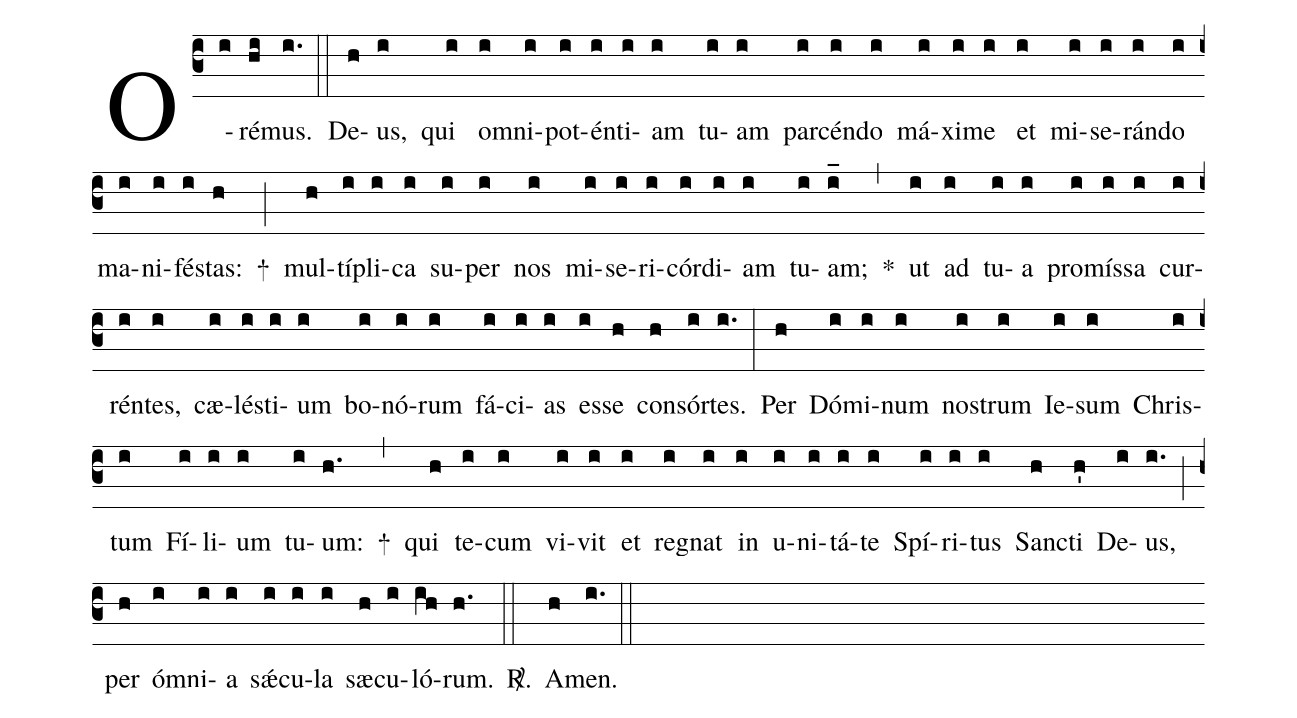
%%
(c3)
O(i)ré(hi)mus.(i.) (::)

De(h)us,(i) qui(i) om(i)ni(i)pot(i)én(i)ti(i)am(i) tu(i)am(i) par(i)cén(i)do(i) má(i)xi(i)me(i) et(i) mi(i)se(i)rán(i)do(i) ma(i)ni(i)fés(i)tas:(h) +(;)
mul(h)tí(i)pli(i)ca(i) su(i)per(i) nos(i) mi(i)se(i)ri(i)cór(i)di(i)am(i) tu(i)am;(i_) *(,)
ut(i) ad(i) tu(i)a(i) pro(i)mís(i)sa(i) cur(i)rén(i)tes,(i) cæ(i)lés(i)ti(i)um(i) bo(i)nó(i)rum(i) fá(i)ci(i)as(i) es(i)se(h) con(h)sór(i)tes.(i.) (:)

Per(h) Dó(i)mi(i)num(i) nos(i)trum(i) Ie(i)sum(i) Chris(i)tum(i) Fí(i)li(i)um(i) tu(i)um:(h.) +(,)
qui(h) te(i)cum(i) vi(i)vit(i) et(i) reg(i)nat(i) in(i) u(i)ni(i)tá(i)te(i) Spí(i)ri(i)tus(i) San(h)cti(h') De(i)us,(i.) (;)
per(h) óm(i)ni(i)a(i) sǽ(i)cu(i)la(i) sæ(h)cu(i)ló(ih)rum.(h.) <sp>R/</sp>.(::)
A(h)men.(i.) (::)
